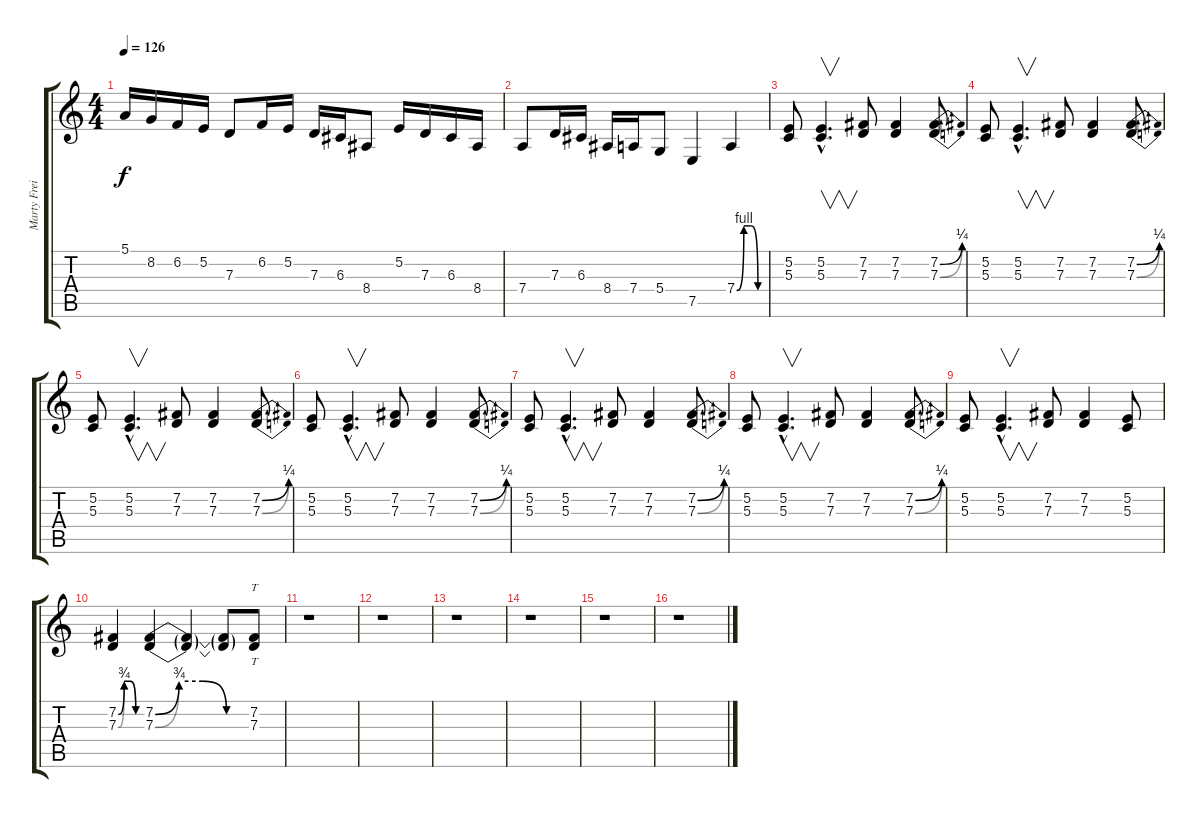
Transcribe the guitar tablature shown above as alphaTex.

\track ("Marty Freidman (Guitar)" "Marty Frei") {instrument lead5charang}
\staff {score tabs}
\tuning (E4 B3 G3 D3 A2 E2) {hide}
\ts (4 4)
\tempo 126
\clef g2
\ks c
5.1.16{dy f} 8.2.16 6.2.16 5.2.16 7.3.8 6.2.16 5.2.16 7.3.16 6.3.16 8.4.8 5.2.16 7.3.16 6.3.16 8.4.16 |
7.4.8 7.3.16 6.3.16 8.4.16 7.4.16 5.4.8 7.5.4 7.4{be (custom 0 0 15 4 30 4 45 0 60 0)}.4 |
(5.2 5.3).8 (5.2{hac} 5.3{hac}).4{v d} (7.2 7.3).8 (7.2 7.3).4 (7.2{be (bend 0 0 60 1)} 7.3{be (bend 0 0 60 1)}).8 |
(5.2 5.3).8 (5.2{hac} 5.3{hac}).4{v d} (7.2 7.3).8 (7.2 7.3).4 (7.2{be (bend 0 0 60 1)} 7.3{be (bend 0 0 60 1)}).8 |
(5.2 5.3).8 (5.2{hac} 5.3{hac}).4{v d} (7.2 7.3).8 (7.2 7.3).4 (7.2{be (bend 0 0 60 1)} 7.3{be (bend 0 0 60 1)}).8 |
(5.2 5.3).8 (5.2{hac} 5.3{hac}).4{v d} (7.2 7.3).8 (7.2 7.3).4 (7.2{be (bend 0 0 60 1)} 7.3{be (bend 0 0 60 1)}).8 |
(5.2 5.3).8 (5.2{hac} 5.3{hac}).4{v d} (7.2 7.3).8 (7.2 7.3).4 (7.2{be (bend 0 0 60 1)} 7.3{be (bend 0 0 60 1)}).8 |
(5.2 5.3).8 (5.2{hac} 5.3{hac}).4{v d} (7.2 7.3).8 (7.2 7.3).4 (7.2{be (bend 0 0 60 1)} 7.3{be (bend 0 0 60 1)}).8 |
(5.2 5.3).8 (5.2{hac} 5.3{hac}).4{v d} (7.2 7.3).8 (7.2 7.3).4 (5.2 5.3).8 |
(7.2{be (custom 0 0 15 3 30 3 45 0 60 0)} 7.3{be (custom 0 0 15 3 30 3 45 0 60 0)}).4 (7.2{be (custom 0 0 15 3 30 3 45 0 60 0)} 7.3{be (custom 0 0 15 3 30 3 45 0 60 0)}).4 (7.2{t} 7.3{t}).4 (7.2{t} 7.3{t}).8 (7.2 7.3).8{tt} |
r.1 |
r.1 |
r.1 |
r.1 |
r.1 |
r.1
